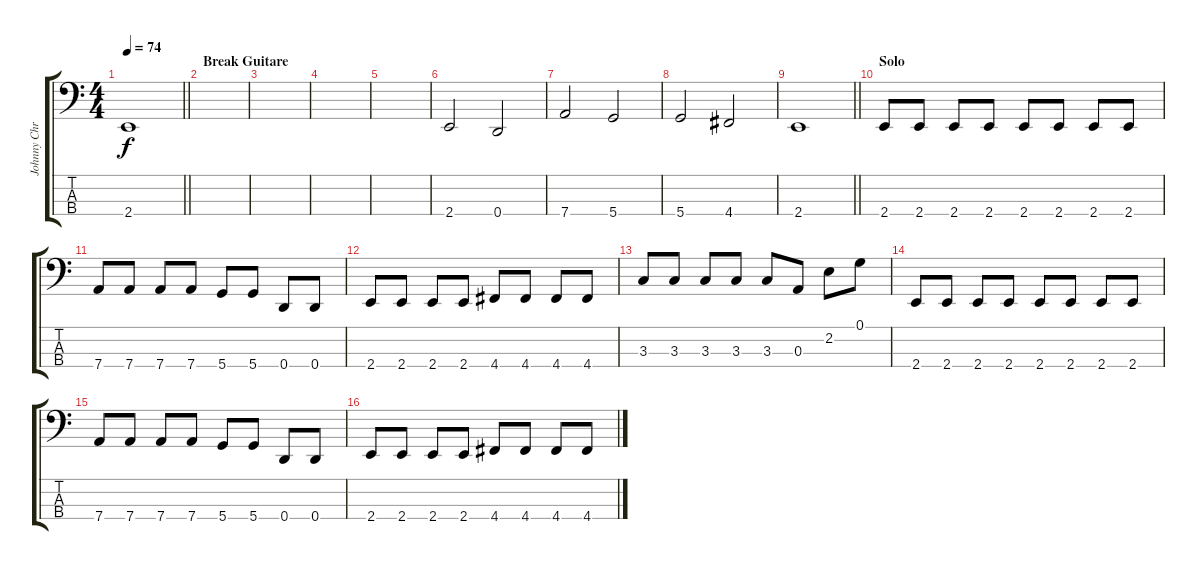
\track ("Johnny Christ" "Johnny Chr") {instrument electricbasspick}
\staff {score tabs}
\tuning (G2 D2 A1 D1) {hide}
\ts (4 4)
\tempo 74
\clef f4
\barLineRight lightlight
\ks c
2.4.1{dy f} |
\section ("" "Break Guitare")
|
|
|
|
2.4.2 0.4.2 |
7.4.2 5.4.2 |
5.4.2 4.4.2 |
\barLineRight lightlight
2.4.1 |
\section ("" "Solo")
2.4.8 2.4.8 2.4.8 2.4.8 2.4.8 2.4.8 2.4.8 2.4.8 |
7.4.8 7.4.8 7.4.8 7.4.8 5.4.8 5.4.8 0.4.8 0.4.8 |
2.4.8 2.4.8 2.4.8 2.4.8 4.4.8 4.4.8 4.4.8 4.4.8 |
3.3.8 3.3.8 3.3.8 3.3.8 3.3.8 0.3.8 2.2.8 0.1.8 |
2.4.8 2.4.8 2.4.8 2.4.8 2.4.8 2.4.8 2.4.8 2.4.8 |
7.4.8 7.4.8 7.4.8 7.4.8 5.4.8 5.4.8 0.4.8 0.4.8 |
2.4.8 2.4.8 2.4.8 2.4.8 4.4.8 4.4.8 4.4.8 4.4.8
